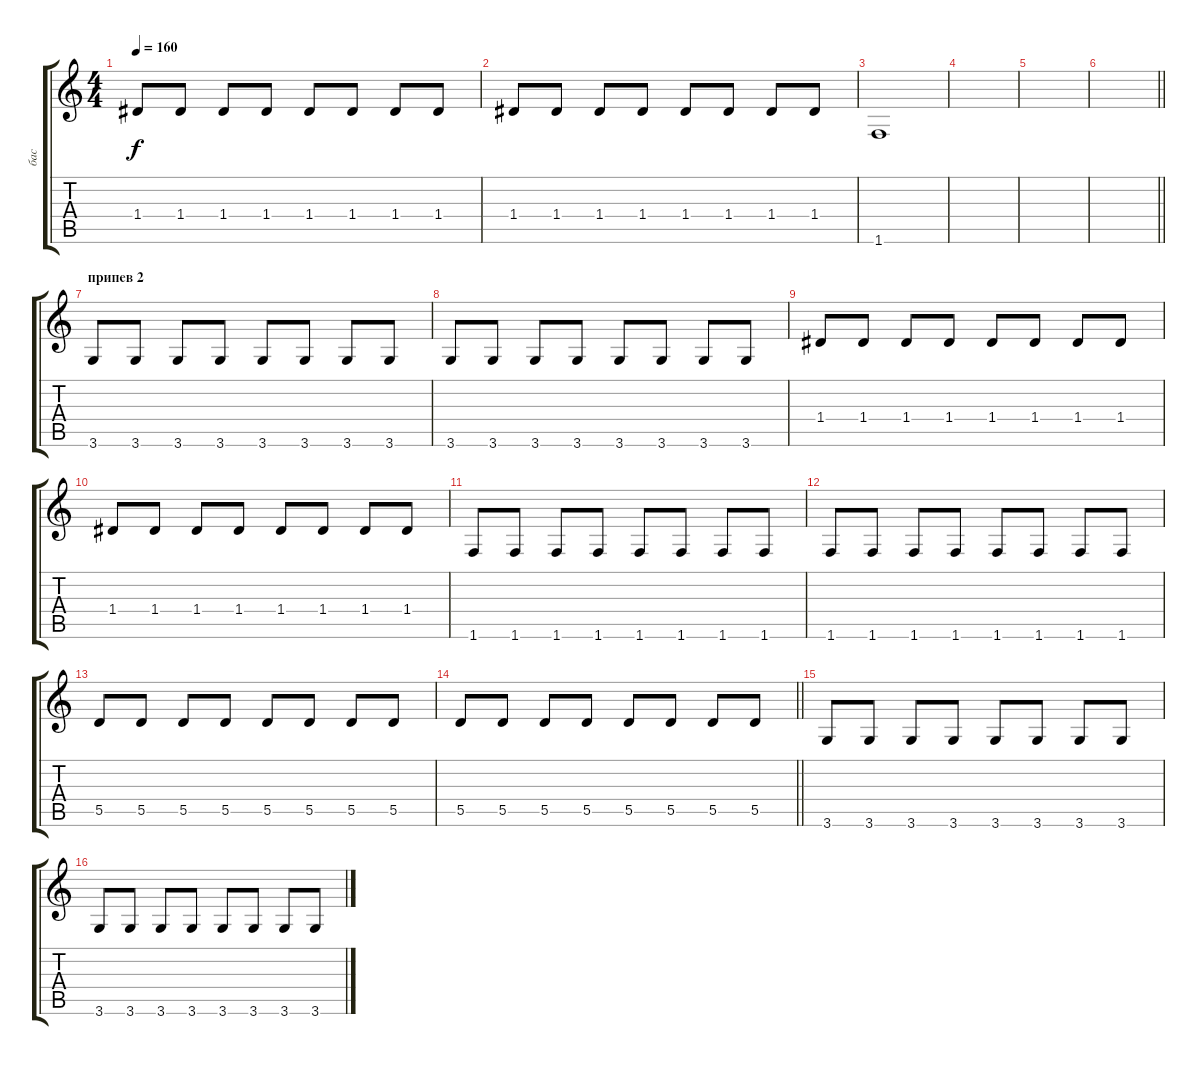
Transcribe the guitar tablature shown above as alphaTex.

\track ("бас" "бас") {instrument electricbassfinger}
\staff {score tabs}
\tuning (E4 B3 G3 D3 A2 E2) {hide}
\ts (4 4)
\tempo 160
\clef g2
\ks c
1.4.8{dy f} 1.4.8 1.4.8 1.4.8 1.4.8 1.4.8 1.4.8 1.4.8 |
1.4.8 1.4.8 1.4.8 1.4.8 1.4.8 1.4.8 1.4.8 1.4.8 |
1.6.1 |
|
|
\barLineRight lightlight
|
\section ("" "припев 2")
3.6.8 3.6.8 3.6.8 3.6.8 3.6.8 3.6.8 3.6.8 3.6.8 |
3.6.8 3.6.8 3.6.8 3.6.8 3.6.8 3.6.8 3.6.8 3.6.8 |
1.4.8 1.4.8 1.4.8 1.4.8 1.4.8 1.4.8 1.4.8 1.4.8 |
1.4.8 1.4.8 1.4.8 1.4.8 1.4.8 1.4.8 1.4.8 1.4.8 |
1.6.8 1.6.8 1.6.8 1.6.8 1.6.8 1.6.8 1.6.8 1.6.8 |
1.6.8 1.6.8 1.6.8 1.6.8 1.6.8 1.6.8 1.6.8 1.6.8 |
5.5.8 5.5.8 5.5.8 5.5.8 5.5.8 5.5.8 5.5.8 5.5.8 |
\barLineRight lightlight
5.5.8 5.5.8 5.5.8 5.5.8 5.5.8 5.5.8 5.5.8 5.5.8 |
3.6.8 3.6.8 3.6.8 3.6.8 3.6.8 3.6.8 3.6.8 3.6.8 |
3.6.8 3.6.8 3.6.8 3.6.8 3.6.8 3.6.8 3.6.8 3.6.8
